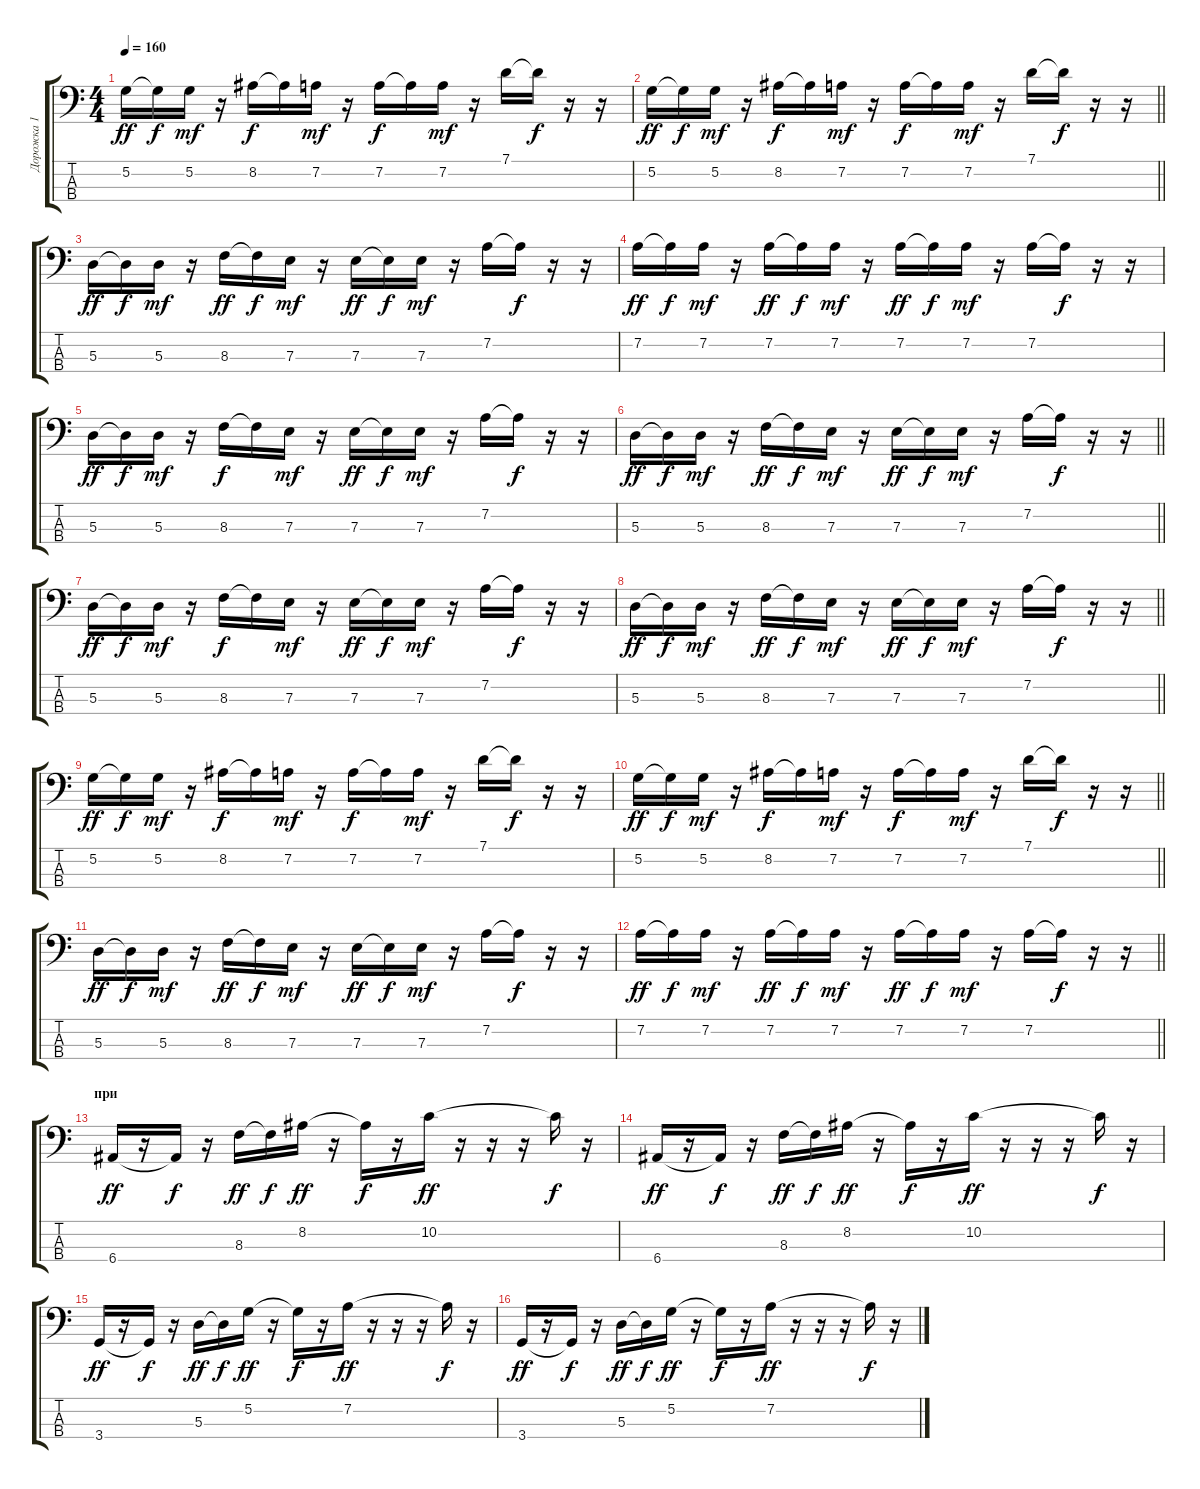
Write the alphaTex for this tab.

\track ("Дорожка 1" "Дорожка 1") {instrument electricbassfinger}
\staff {score tabs}
\tuning (G2 D2 A1 E1) {hide}
\ts (4 4)
\tempo 160
\clef f4
\ks c
5.2.16{dy ff} 5.2{t}.16{dy f} 5.2.16{dy mf} r.16 8.2.16{dy f} 8.2{t}.16 7.2.16{dy mf} r.16 7.2.16{dy f} 7.2{t}.16 7.2.16{dy mf} r.16 7.1.16 7.1{t}.16{dy f} r.16 r.16 |
\barLineRight lightlight
5.2.16{dy ff} 5.2{t}.16{dy f} 5.2.16{dy mf} r.16 8.2.16{dy f} 8.2{t}.16 7.2.16{dy mf} r.16 7.2.16{dy f} 7.2{t}.16 7.2.16{dy mf} r.16 7.1.16 7.1{t}.16{dy f} r.16 r.16 |
5.3.16{dy ff} 5.3{t}.16{dy f} 5.3.16{dy mf} r.16 8.3.16{dy ff} 8.3{t}.16{dy f} 7.3.16{dy mf} r.16 7.3.16{dy ff} 7.3{t}.16{dy f} 7.3.16{dy mf} r.16 7.2.16 7.2{t}.16{dy f} r.16 r.16 |
7.2.16{dy ff} 7.2{t}.16{dy f} 7.2.16{dy mf} r.16 7.2.16{dy ff} 7.2{t}.16{dy f} 7.2.16{dy mf} r.16 7.2.16{dy ff} 7.2{t}.16{dy f} 7.2.16{dy mf} r.16 7.2.16 7.2{t}.16{dy f} r.16 r.16 |
5.3.16{dy ff} 5.3{t}.16{dy f} 5.3.16{dy mf} r.16 8.3.16{dy f} 8.3{t}.16 7.3.16{dy mf} r.16 7.3.16{dy ff} 7.3{t}.16{dy f} 7.3.16{dy mf} r.16 7.2.16 7.2{t}.16{dy f} r.16 r.16 |
\barLineRight lightlight
5.3.16{dy ff} 5.3{t}.16{dy f} 5.3.16{dy mf} r.16 8.3.16{dy ff} 8.3{t}.16{dy f} 7.3.16{dy mf} r.16 7.3.16{dy ff} 7.3{t}.16{dy f} 7.3.16{dy mf} r.16 7.2.16 7.2{t}.16{dy f} r.16 r.16 |
5.3.16{dy ff} 5.3{t}.16{dy f} 5.3.16{dy mf} r.16 8.3.16{dy f} 8.3{t}.16 7.3.16{dy mf} r.16 7.3.16{dy ff} 7.3{t}.16{dy f} 7.3.16{dy mf} r.16 7.2.16 7.2{t}.16{dy f} r.16 r.16 |
\barLineRight lightlight
5.3.16{dy ff} 5.3{t}.16{dy f} 5.3.16{dy mf} r.16 8.3.16{dy ff} 8.3{t}.16{dy f} 7.3.16{dy mf} r.16 7.3.16{dy ff} 7.3{t}.16{dy f} 7.3.16{dy mf} r.16 7.2.16 7.2{t}.16{dy f} r.16 r.16 |
5.2.16{dy ff} 5.2{t}.16{dy f} 5.2.16{dy mf} r.16 8.2.16{dy f} 8.2{t}.16 7.2.16{dy mf} r.16 7.2.16{dy f} 7.2{t}.16 7.2.16{dy mf} r.16 7.1.16 7.1{t}.16{dy f} r.16 r.16 |
\barLineRight lightlight
5.2.16{dy ff} 5.2{t}.16{dy f} 5.2.16{dy mf} r.16 8.2.16{dy f} 8.2{t}.16 7.2.16{dy mf} r.16 7.2.16{dy f} 7.2{t}.16 7.2.16{dy mf} r.16 7.1.16 7.1{t}.16{dy f} r.16 r.16 |
5.3.16{dy ff} 5.3{t}.16{dy f} 5.3.16{dy mf} r.16 8.3.16{dy ff} 8.3{t}.16{dy f} 7.3.16{dy mf} r.16 7.3.16{dy ff} 7.3{t}.16{dy f} 7.3.16{dy mf} r.16 7.2.16 7.2{t}.16{dy f} r.16 r.16 |
\barLineRight lightlight
7.2.16{dy ff} 7.2{t}.16{dy f} 7.2.16{dy mf} r.16 7.2.16{dy ff} 7.2{t}.16{dy f} 7.2.16{dy mf} r.16 7.2.16{dy ff} 7.2{t}.16{dy f} 7.2.16{dy mf} r.16 7.2.16 7.2{t}.16{dy f} r.16 r.16 |
\section ("" "при")
6.4.16{dy ff} r.16 6.4{t}.16{dy f} r.16 8.3.16{dy ff} 8.3{t}.16{dy f} 8.2.16{dy ff} r.16 8.2{t}.16{dy f} r.16 10.2.16{dy ff} r.16 r.16 r.16 10.2{t}.16{dy f} r.16 |
6.4.16{dy ff} r.16 6.4{t}.16{dy f} r.16 8.3.16{dy ff} 8.3{t}.16{dy f} 8.2.16{dy ff} r.16 8.2{t}.16{dy f} r.16 10.2.16{dy ff} r.16 r.16 r.16 10.2{t}.16{dy f} r.16 |
3.4.16{dy ff} r.16 3.4{t}.16{dy f} r.16 5.3.16{dy ff} 5.3{t}.16{dy f} 5.2.16{dy ff} r.16 5.2{t}.16{dy f} r.16 7.2.16{dy ff} r.16 r.16 r.16 7.2{t}.16{dy f} r.16 |
3.4.16{dy ff} r.16 3.4{t}.16{dy f} r.16 5.3.16{dy ff} 5.3{t}.16{dy f} 5.2.16{dy ff} r.16 5.2{t}.16{dy f} r.16 7.2.16{dy ff} r.16 r.16 r.16 7.2{t}.16{dy f} r.16
